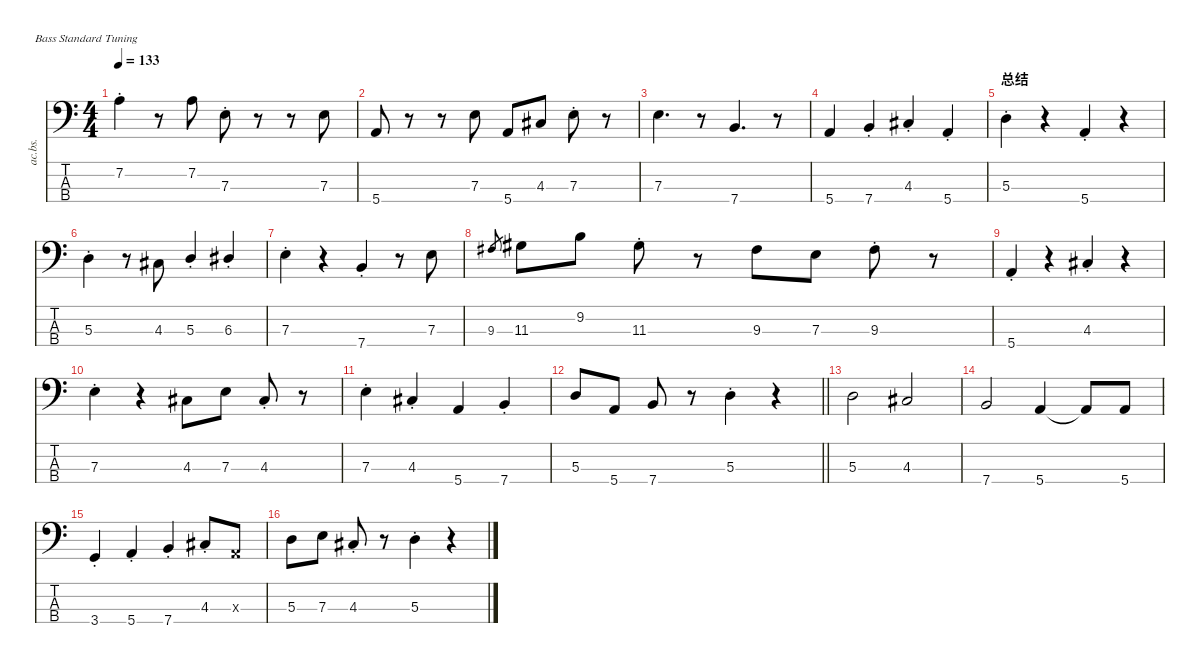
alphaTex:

\defaultSystemsLayout 4
\hideDynamics
\bracketExtendMode nobrackets
\track ("Acoustic Bass" "ac.bs.") {instrument acousticbass}
\staff {score tabs}
\tuning (G2 D2 A1 E1)
\ts (4 4)
\tempo 133
\clef f4
\ks c
7.2{st}.4{dy mf beam Down} r.8{beam Down} 7.2.8{beam Down} 7.3{st}.8{beam Down} r.8{beam Down} r.8{beam Down} 7.3.8{beam Down} |
5.4.8{beam Up} r.8{beam Down} r.8{beam Down} 7.3.8{beam Down} 5.4.8{beam Up} 4.3{acc #}.8{beam Up} 7.3{st}.8{beam Down} r.8{beam Down} |
7.3.4{d beam Down} r.8{beam Down} 7.4.4{d beam Up} r.8{beam Down} |
5.4.4{beam Up} 7.4{st}.4{beam Up} 4.3{st acc #}.4{beam Up} 5.4{st}.4{beam Up} |
\section ("" "总结")
5.3{st}.4{beam Down} r.4{beam Down} 5.4{st}.4{beam Up} r.4{beam Down} |
5.3{st}.4{beam Down} r.8{beam Down} 4.3{acc #}.8{beam Up} 5.3{st}.4{beam Up} 6.3{st acc #}.4{beam Up} |
7.3{st}.4{beam Down} r.4{beam Down} 7.4{st}.4{beam Up} r.8{beam Down} 7.3.8{beam Down} |
9.3{acc #}.8{gr beam Up} 11.3{acc #}.8{beam Down} 9.2.8{beam Down} 11.3{st acc #}.8{beam Down} r.8{beam Down} 9.3{acc #}.8{beam Down} 7.3.8{beam Down} 9.3{st acc #}.8{beam Down} r.8{beam Down} |
5.4{st}.4{beam Up} r.4{beam Down} 4.3{st acc #}.4{beam Up} r.4{beam Down} |
7.3{st}.4{beam Down} r.4{beam Down} 4.3{acc #}.8{beam Down} 7.3.8{beam Down} 4.3{st acc #}.8{beam Up} r.8{beam Down} |
7.3{st}.4{beam Down} 4.3{st acc #}.4{beam Up} 5.4.4{beam Up} 7.4{st}.4{beam Up} |
\barLineRight lightlight
5.3.8{beam Up} 5.4.8{beam Up} 7.4.8{beam Up} r.8{beam Down} 5.3{st}.4{beam Down} r.4{beam Down} |
5.3.2{beam Down} 4.3{acc #}.2{beam Up} |
7.4.2{beam Up} 5.4.4{beam Up} 5.4{t}.8{beam Up} 5.4.8{beam Up} |
3.4{st}.4{beam Up} 5.4{st}.4{beam Up} 7.4{st}.4{beam Up} 4.3{st acc #}.8{beam Up} 0.3{x}.8{beam Up} |
5.3.8{beam Down} 7.3.8{beam Down} 4.3{st acc #}.8{beam Up} r.8{beam Down} 5.3{st}.4{beam Down} r.4{beam Down}
